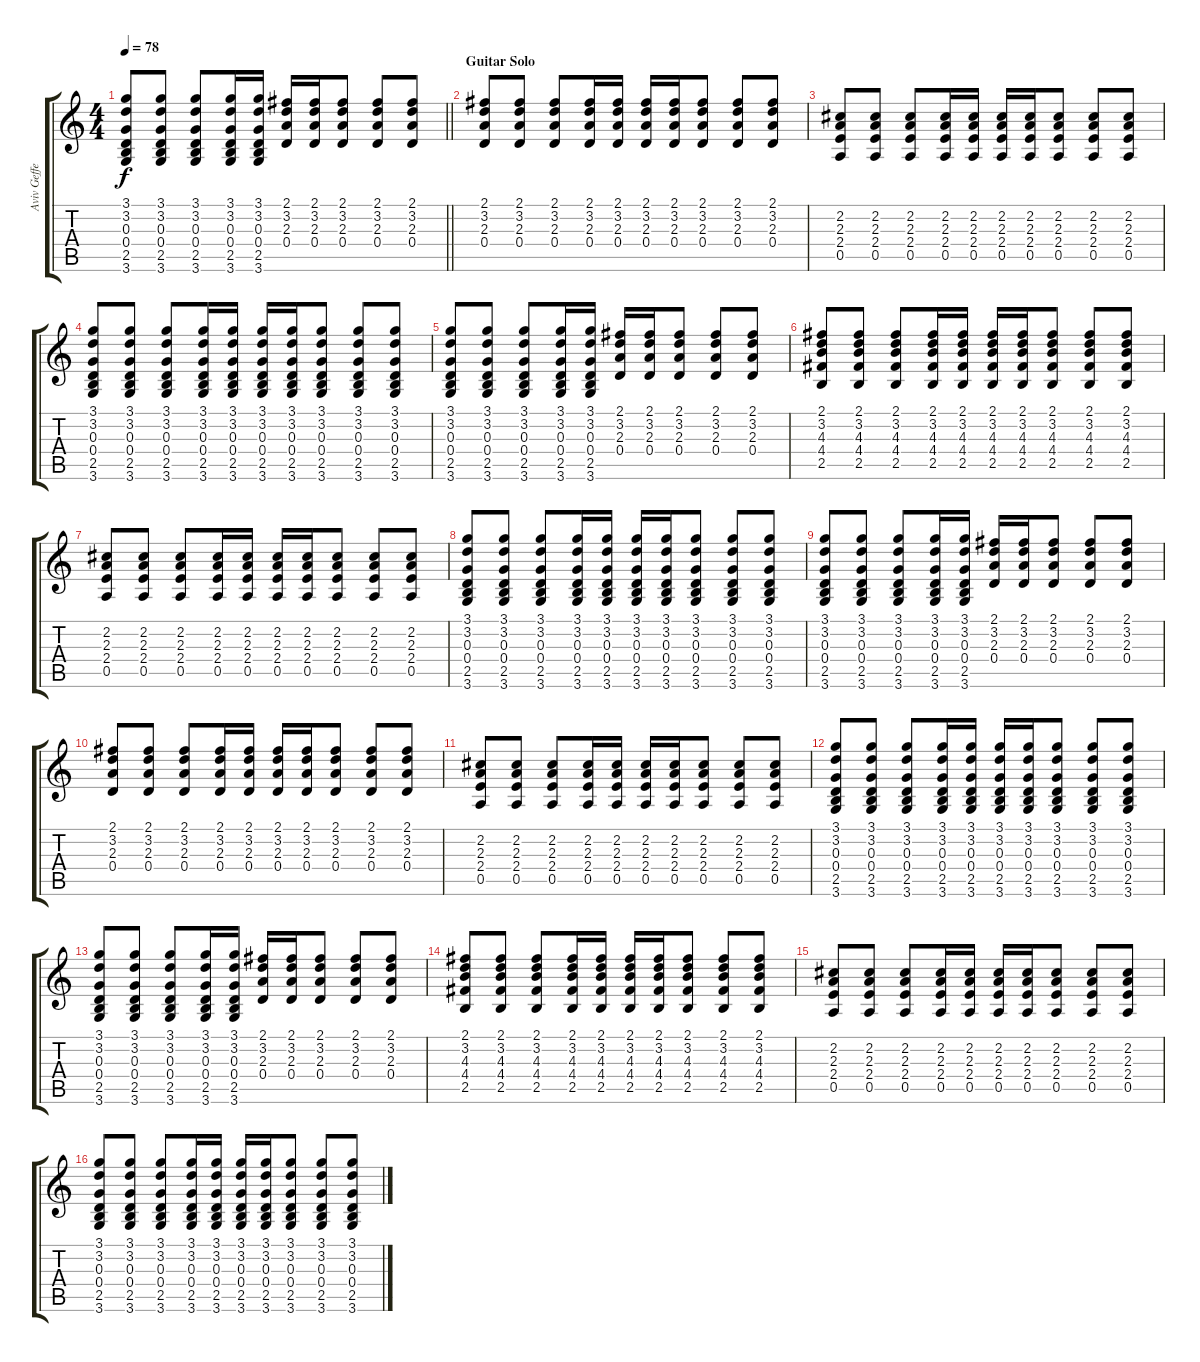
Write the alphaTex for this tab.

\track ("Aviv Geffen (Guitar)" "Aviv Geffe") {instrument acousticguitarsteel}
\staff {score tabs}
\tuning (E4 B3 G3 D3 A2 E2) {hide}
\ts (4 4)
\tempo 78
\clef g2
\barLineRight lightlight
\ks c
(3.1 3.2 0.3 0.4 2.5 3.6).8{dy f} (3.1 3.2 0.3 0.4 2.5 3.6).8 (3.1 3.2 0.3 0.4 2.5 3.6).8 (3.1 3.2 0.3 0.4 2.5 3.6).16 (3.1 3.2 0.3 0.4 2.5 3.6).16 (2.1 3.2 2.3 0.4).16 (2.1 3.2 2.3 0.4).16 (2.1 3.2 2.3 0.4).8 (2.1 3.2 2.3 0.4).8 (2.1 3.2 2.3 0.4).8 |
\section ("" "Guitar Solo")
(2.1 3.2 2.3 0.4).8{volume 12 instrument distortionguitar} (2.1 3.2 2.3 0.4).8 (2.1 3.2 2.3 0.4).8 (2.1 3.2 2.3 0.4).16 (2.1 3.2 2.3 0.4).16 (2.1 3.2 2.3 0.4).16 (2.1 3.2 2.3 0.4).16 (2.1 3.2 2.3 0.4).8 (2.1 3.2 2.3 0.4).8 (2.1 3.2 2.3 0.4).8 |
(2.2 2.3 2.4 0.5).8 (2.2 2.3 2.4 0.5).8 (2.2 2.3 2.4 0.5).8 (2.2 2.3 2.4 0.5).16 (2.2 2.3 2.4 0.5).16 (2.2 2.3 2.4 0.5).16 (2.2 2.3 2.4 0.5).16 (2.2 2.3 2.4 0.5).8 (2.2 2.3 2.4 0.5).8 (2.2 2.3 2.4 0.5).8 |
(3.1 3.2 0.3 0.4 2.5 3.6).8 (3.1 3.2 0.3 0.4 2.5 3.6).8 (3.1 3.2 0.3 0.4 2.5 3.6).8 (3.1 3.2 0.3 0.4 2.5 3.6).16 (3.1 3.2 0.3 0.4 2.5 3.6).16 (3.1 3.2 0.3 0.4 2.5 3.6).16 (3.1 3.2 0.3 0.4 2.5 3.6).16 (3.1 3.2 0.3 0.4 2.5 3.6).8 (3.1 3.2 0.3 0.4 2.5 3.6).8 (3.1 3.2 0.3 0.4 2.5 3.6).8 |
(3.1 3.2 0.3 0.4 2.5 3.6).8 (3.1 3.2 0.3 0.4 2.5 3.6).8 (3.1 3.2 0.3 0.4 2.5 3.6).8 (3.1 3.2 0.3 0.4 2.5 3.6).16 (3.1 3.2 0.3 0.4 2.5 3.6).16 (2.1 3.2 2.3 0.4).16 (2.1 3.2 2.3 0.4).16 (2.1 3.2 2.3 0.4).8 (2.1 3.2 2.3 0.4).8 (2.1 3.2 2.3 0.4).8 |
(2.1 3.2 4.3 4.4 2.5).8 (2.1 3.2 4.3 4.4 2.5).8 (2.1 3.2 4.3 4.4 2.5).8 (2.1 3.2 4.3 4.4 2.5).16 (2.1 3.2 4.3 4.4 2.5).16 (2.1 3.2 4.3 4.4 2.5).16 (2.1 3.2 4.3 4.4 2.5).16 (2.1 3.2 4.3 4.4 2.5).8 (2.1 3.2 4.3 4.4 2.5).8 (2.1 3.2 4.3 4.4 2.5).8 |
(2.2 2.3 2.4 0.5).8 (2.2 2.3 2.4 0.5).8 (2.2 2.3 2.4 0.5).8 (2.2 2.3 2.4 0.5).16 (2.2 2.3 2.4 0.5).16 (2.2 2.3 2.4 0.5).16 (2.2 2.3 2.4 0.5).16 (2.2 2.3 2.4 0.5).8 (2.2 2.3 2.4 0.5).8 (2.2 2.3 2.4 0.5).8 |
(3.1 3.2 0.3 0.4 2.5 3.6).8 (3.1 3.2 0.3 0.4 2.5 3.6).8 (3.1 3.2 0.3 0.4 2.5 3.6).8 (3.1 3.2 0.3 0.4 2.5 3.6).16 (3.1 3.2 0.3 0.4 2.5 3.6).16 (3.1 3.2 0.3 0.4 2.5 3.6).16 (3.1 3.2 0.3 0.4 2.5 3.6).16 (3.1 3.2 0.3 0.4 2.5 3.6).8 (3.1 3.2 0.3 0.4 2.5 3.6).8 (3.1 3.2 0.3 0.4 2.5 3.6).8 |
(3.1 3.2 0.3 0.4 2.5 3.6).8 (3.1 3.2 0.3 0.4 2.5 3.6).8 (3.1 3.2 0.3 0.4 2.5 3.6).8 (3.1 3.2 0.3 0.4 2.5 3.6).16 (3.1 3.2 0.3 0.4 2.5 3.6).16 (2.1 3.2 2.3 0.4).16 (2.1 3.2 2.3 0.4).16 (2.1 3.2 2.3 0.4).8 (2.1 3.2 2.3 0.4).8 (2.1 3.2 2.3 0.4).8 |
(2.1 3.2 2.3 0.4).8 (2.1 3.2 2.3 0.4).8 (2.1 3.2 2.3 0.4).8 (2.1 3.2 2.3 0.4).16 (2.1 3.2 2.3 0.4).16 (2.1 3.2 2.3 0.4).16 (2.1 3.2 2.3 0.4).16 (2.1 3.2 2.3 0.4).8 (2.1 3.2 2.3 0.4).8 (2.1 3.2 2.3 0.4).8 |
(2.2 2.3 2.4 0.5).8 (2.2 2.3 2.4 0.5).8 (2.2 2.3 2.4 0.5).8 (2.2 2.3 2.4 0.5).16 (2.2 2.3 2.4 0.5).16 (2.2 2.3 2.4 0.5).16 (2.2 2.3 2.4 0.5).16 (2.2 2.3 2.4 0.5).8 (2.2 2.3 2.4 0.5).8 (2.2 2.3 2.4 0.5).8 |
(3.1 3.2 0.3 0.4 2.5 3.6).8 (3.1 3.2 0.3 0.4 2.5 3.6).8 (3.1 3.2 0.3 0.4 2.5 3.6).8 (3.1 3.2 0.3 0.4 2.5 3.6).16 (3.1 3.2 0.3 0.4 2.5 3.6).16 (3.1 3.2 0.3 0.4 2.5 3.6).16 (3.1 3.2 0.3 0.4 2.5 3.6).16 (3.1 3.2 0.3 0.4 2.5 3.6).8 (3.1 3.2 0.3 0.4 2.5 3.6).8 (3.1 3.2 0.3 0.4 2.5 3.6).8 |
(3.1 3.2 0.3 0.4 2.5 3.6).8 (3.1 3.2 0.3 0.4 2.5 3.6).8 (3.1 3.2 0.3 0.4 2.5 3.6).8 (3.1 3.2 0.3 0.4 2.5 3.6).16 (3.1 3.2 0.3 0.4 2.5 3.6).16 (2.1 3.2 2.3 0.4).16 (2.1 3.2 2.3 0.4).16 (2.1 3.2 2.3 0.4).8 (2.1 3.2 2.3 0.4).8 (2.1 3.2 2.3 0.4).8 |
(2.1 3.2 4.3 4.4 2.5).8 (2.1 3.2 4.3 4.4 2.5).8 (2.1 3.2 4.3 4.4 2.5).8 (2.1 3.2 4.3 4.4 2.5).16 (2.1 3.2 4.3 4.4 2.5).16 (2.1 3.2 4.3 4.4 2.5).16 (2.1 3.2 4.3 4.4 2.5).16 (2.1 3.2 4.3 4.4 2.5).8 (2.1 3.2 4.3 4.4 2.5).8 (2.1 3.2 4.3 4.4 2.5).8 |
(2.2 2.3 2.4 0.5).8 (2.2 2.3 2.4 0.5).8 (2.2 2.3 2.4 0.5).8 (2.2 2.3 2.4 0.5).16 (2.2 2.3 2.4 0.5).16 (2.2 2.3 2.4 0.5).16 (2.2 2.3 2.4 0.5).16 (2.2 2.3 2.4 0.5).8 (2.2 2.3 2.4 0.5).8 (2.2 2.3 2.4 0.5).8 |
(3.1 3.2 0.3 0.4 2.5 3.6).8 (3.1 3.2 0.3 0.4 2.5 3.6).8 (3.1 3.2 0.3 0.4 2.5 3.6).8 (3.1 3.2 0.3 0.4 2.5 3.6).16 (3.1 3.2 0.3 0.4 2.5 3.6).16 (3.1 3.2 0.3 0.4 2.5 3.6).16 (3.1 3.2 0.3 0.4 2.5 3.6).16 (3.1 3.2 0.3 0.4 2.5 3.6).8 (3.1 3.2 0.3 0.4 2.5 3.6).8 (3.1 3.2 0.3 0.4 2.5 3.6).8
